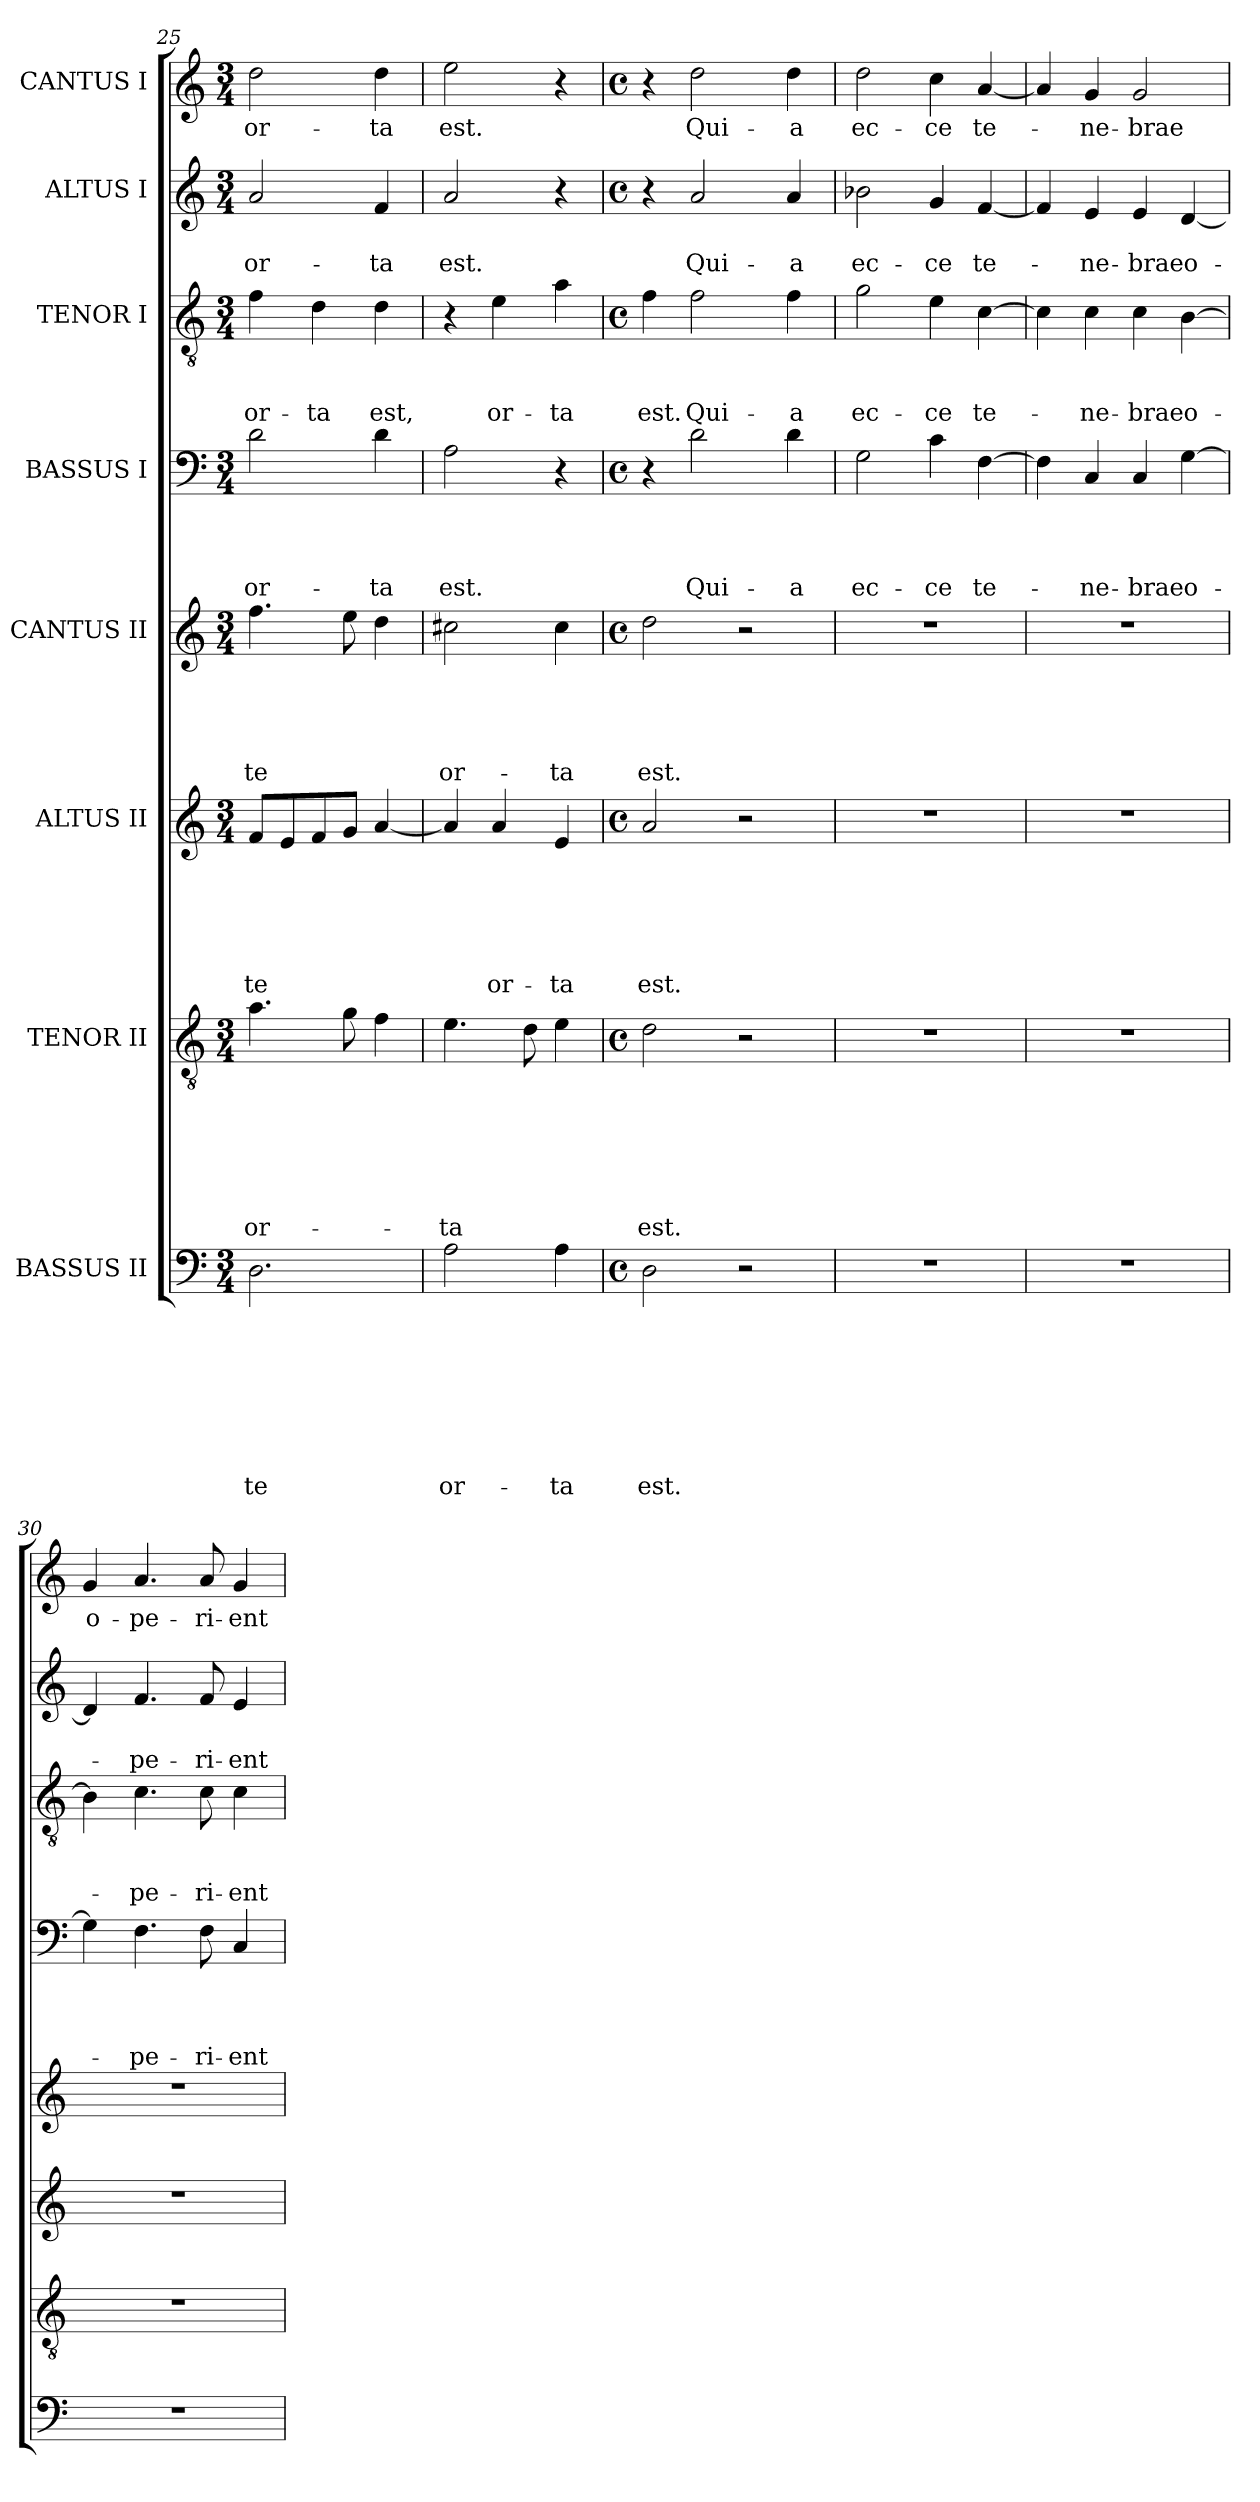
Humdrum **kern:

**kern	**text	**text	**text	**text	**text	**text	**text	**text	**kern	**text	**text	**text	**text	**text	**text	**text	**kern	**text	**text	**text	**text	**text	**text	**kern	**text	**text	**text	**text	**text	**kern	**text	**text	**text	**text	**kern	**text	**text	**text	**kern	**text	**text	**kern	**text
*part8	*part8	*part8	*part8	*part8	*part8	*part8	*part8	*part8	*part7	*part7	*part7	*part7	*part7	*part7	*part7	*part7	*part6	*part6	*part6	*part6	*part6	*part6	*part6	*part5	*part5	*part5	*part5	*part5	*part5	*part4	*part4	*part4	*part4	*part4	*part3	*part3	*part3	*part3	*part2	*part2	*part2	*part1	*part1
*staff8	*staff8	*staff8	*staff8	*staff8	*staff8	*staff8	*staff8	*staff8	*staff7	*staff7	*staff7	*staff7	*staff7	*staff7	*staff7	*staff7	*staff6	*staff6	*staff6	*staff6	*staff6	*staff6	*staff6	*staff5	*staff5	*staff5	*staff5	*staff5	*staff5	*staff4	*staff4	*staff4	*staff4	*staff4	*staff3	*staff3	*staff3	*staff3	*staff2	*staff2	*staff2	*staff1	*staff1
*I"BASSUS II	*	*	*	*	*	*	*	*	*I"TENOR II	*	*	*	*	*	*	*	*I"ALTUS II	*	*	*	*	*	*	*I"CANTUS II	*	*	*	*	*	*I"BASSUS I	*	*	*	*	*I"TENOR I	*	*	*	*I"ALTUS I	*	*	*I"CANTUS I	*
*clefF4	*	*	*	*	*	*	*	*	*clefGv2	*	*	*	*	*	*	*	*clefG2	*	*	*	*	*	*	*clefG2	*	*	*	*	*	*clefF4	*	*	*	*	*clefGv2	*	*	*	*clefG2	*	*	*clefG2	*
*k[]	*	*	*	*	*	*	*	*	*k[]	*	*	*	*	*	*	*	*k[]	*	*	*	*	*	*	*k[]	*	*	*	*	*	*k[]	*	*	*	*	*k[]	*	*	*	*k[]	*	*	*k[]	*
*C:	*	*	*	*	*	*	*	*	*C:	*	*	*	*	*	*	*	*C:	*	*	*	*	*	*	*C:	*	*	*	*	*	*C:	*	*	*	*	*C:	*	*	*	*C:	*	*	*C:	*
*M3/4	*	*	*	*	*	*	*	*	*M3/4	*	*	*	*	*	*	*	*M3/4	*	*	*	*	*	*	*M3/4	*	*	*	*	*	*M3/4	*	*	*	*	*M3/4	*	*	*	*M3/4	*	*	*M3/4	*
=25	=25	=25	=25	=25	=25	=25	=25	=25	=25	=25	=25	=25	=25	=25	=25	=25	=25	=25	=25	=25	=25	=25	=25	=25	=25	=25	=25	=25	=25	=25	=25	=25	=25	=25	=25	=25	=25	=25	=25	=25	=25	=25	=25
2.D\	.	.	.	.	.	.	.	te	4.a\	.	.	.	.	.	.	or-	8f/L	.	.	.	.	.	te	4.ff\	.	.	.	.	te	2d\	.	.	.	or-	4f\	.	.	or-	2a/	.	or-	2dd\	or-
.	.	.	.	.	.	.	.	.	.	.	.	.	.	.	.	.	8e/	.	.	.	.	.	.	.	.	.	.	.	.	.	.	.	.	.	.	.	.	.	.	.	.	.	.
.	.	.	.	.	.	.	.	.	.	.	.	.	.	.	.	.	8f/	.	.	.	.	.	.	.	.	.	.	.	.	.	.	.	.	.	4d\	.	.	-ta	.	.	.	.	.
.	.	.	.	.	.	.	.	.	8g\	.	.	.	.	.	.	.	8g/J	.	.	.	.	.	.	8ee\	.	.	.	.	.	.	.	.	.	.	.	.	.	.	.	.	.	.	.
.	.	.	.	.	.	.	.	.	4f\	.	.	.	.	.	.	.	[4a/	.	.	.	.	.	.	4dd\	.	.	.	.	.	4d\	.	.	.	-ta	4d\	.	.	est,	4f/	.	-ta	4dd\	-ta
=26	=26	=26	=26	=26	=26	=26	=26	=26	=26	=26	=26	=26	=26	=26	=26	=26	=26	=26	=26	=26	=26	=26	=26	=26	=26	=26	=26	=26	=26	=26	=26	=26	=26	=26	=26	=26	=26	=26	=26	=26	=26	=26	=26
2A\	.	.	.	.	.	.	.	or-	4.e\	.	.	.	.	.	.	-ta	4a/]	.	.	.	.	.	.	2cc#X\	.	.	.	.	or-	2A\	.	.	.	est.	4r	.	.	.	2a/	.	est.	2ee\	est.
.	.	.	.	.	.	.	.	.	.	.	.	.	.	.	.	.	4a/	.	.	.	.	.	or-	.	.	.	.	.	.	.	.	.	.	.	4e\	.	.	or-	.	.	.	.	.
.	.	.	.	.	.	.	.	.	8d\	.	.	.	.	.	.	.	.	.	.	.	.	.	.	.	.	.	.	.	.	.	.	.	.	.	.	.	.	.	.	.	.	.	.
4A\	.	.	.	.	.	.	.	-ta	4e\	.	.	.	.	.	.	.	4e/	.	.	.	.	.	-ta	4cc#\	.	.	.	.	-ta	4r	.	.	.	.	4a\	.	.	-ta	4r	.	.	4r	.
=27	=27	=27	=27	=27	=27	=27	=27	=27	=27	=27	=27	=27	=27	=27	=27	=27	=27	=27	=27	=27	=27	=27	=27	=27	=27	=27	=27	=27	=27	=27	=27	=27	=27	=27	=27	=27	=27	=27	=27	=27	=27	=27	=27
*M4/4	*	*	*	*	*	*	*	*	*M4/4	*	*	*	*	*	*	*	*M4/4	*	*	*	*	*	*	*M4/4	*	*	*	*	*	*M4/4	*	*	*	*	*M4/4	*	*	*	*M4/4	*	*	*M4/4	*
*met(c)	*	*	*	*	*	*	*	*	*met(c)	*	*	*	*	*	*	*	*met(c)	*	*	*	*	*	*	*met(c)	*	*	*	*	*	*met(c)	*	*	*	*	*met(c)	*	*	*	*met(c)	*	*	*met(c)	*
2D\	.	.	.	.	.	.	.	est.	2d\	.	.	.	.	.	.	est.	2a/	.	.	.	.	.	est.	2dd\	.	.	.	.	est.	4r	.	.	.	.	4f\	.	.	est.	4r	.	.	4r	.
.	.	.	.	.	.	.	.	.	.	.	.	.	.	.	.	.	.	.	.	.	.	.	.	.	.	.	.	.	.	2d\	.	.	.	Qui-	2f\	.	.	Qui-	2a/	.	Qui-	2dd\	Qui-
2r	.	.	.	.	.	.	.	.	2r	.	.	.	.	.	.	.	2r	.	.	.	.	.	.	2r	.	.	.	.	.	.	.	.	.	.	.	.	.	.	.	.	.	.	.
.	.	.	.	.	.	.	.	.	.	.	.	.	.	.	.	.	.	.	.	.	.	.	.	.	.	.	.	.	.	4d\	.	.	.	-a	4f\	.	.	-a	4a/	.	-a	4dd\	-a
!!LO:PB:g=z
=28	=28	=28	=28	=28	=28	=28	=28	=28	=28	=28	=28	=28	=28	=28	=28	=28	=28	=28	=28	=28	=28	=28	=28	=28	=28	=28	=28	=28	=28	=28	=28	=28	=28	=28	=28	=28	=28	=28	=28	=28	=28	=28	=28
1r	.	.	.	.	.	.	.	.	1r	.	.	.	.	.	.	.	1r	.	.	.	.	.	.	1r	.	.	.	.	.	2G\	.	.	.	ec-	2g\	.	.	ec-	2b-X\	.	ec-	2dd\	ec-
.	.	.	.	.	.	.	.	.	.	.	.	.	.	.	.	.	.	.	.	.	.	.	.	.	.	.	.	.	.	4c\	.	.	.	-ce	4e\	.	.	-ce	4g/	.	-ce	4cc\	-ce
.	.	.	.	.	.	.	.	.	.	.	.	.	.	.	.	.	.	.	.	.	.	.	.	.	.	.	.	.	.	[4F\	.	.	.	te-	[4c\	.	.	te-	[4f/	.	te-	[4a/	te-
=29	=29	=29	=29	=29	=29	=29	=29	=29	=29	=29	=29	=29	=29	=29	=29	=29	=29	=29	=29	=29	=29	=29	=29	=29	=29	=29	=29	=29	=29	=29	=29	=29	=29	=29	=29	=29	=29	=29	=29	=29	=29	=29	=29
1r	.	.	.	.	.	.	.	.	1r	.	.	.	.	.	.	.	1r	.	.	.	.	.	.	1r	.	.	.	.	.	4F\]	.	.	.	.	4c\]	.	.	.	4f/]	.	.	4a/]	.
.	.	.	.	.	.	.	.	.	.	.	.	.	.	.	.	.	.	.	.	.	.	.	.	.	.	.	.	.	.	4C/	.	.	.	-ne-	4c\	.	.	-ne-	4e/	.	-ne-	4g/	-ne-
.	.	.	.	.	.	.	.	.	.	.	.	.	.	.	.	.	.	.	.	.	.	.	.	.	.	.	.	.	.	4C/	.	.	.	-brae	4c\	.	.	-brae	4e/	.	-brae	2g/	-brae
.	.	.	.	.	.	.	.	.	.	.	.	.	.	.	.	.	.	.	.	.	.	.	.	.	.	.	.	.	.	[4G\	.	.	.	o-	[4B\	.	.	o-	[4d/	.	o-	.	.
=30	=30	=30	=30	=30	=30	=30	=30	=30	=30	=30	=30	=30	=30	=30	=30	=30	=30	=30	=30	=30	=30	=30	=30	=30	=30	=30	=30	=30	=30	=30	=30	=30	=30	=30	=30	=30	=30	=30	=30	=30	=30	=30	=30
1r	.	.	.	.	.	.	.	.	1r	.	.	.	.	.	.	.	1r	.	.	.	.	.	.	1r	.	.	.	.	.	4G\]	.	.	.	.	4B\]	.	.	.	4d/]	.	.	4g/	o-
.	.	.	.	.	.	.	.	.	.	.	.	.	.	.	.	.	.	.	.	.	.	.	.	.	.	.	.	.	.	4.F\	.	.	.	-pe-	4.c\	.	.	-pe-	4.f/	.	-pe-	4.a/	-pe-
.	.	.	.	.	.	.	.	.	.	.	.	.	.	.	.	.	.	.	.	.	.	.	.	.	.	.	.	.	.	8F\	.	.	.	-ri-	8c\	.	.	-ri-	8f/	.	-ri-	8a/	-ri-
.	.	.	.	.	.	.	.	.	.	.	.	.	.	.	.	.	.	.	.	.	.	.	.	.	.	.	.	.	.	4C/	.	.	.	-ent	4c\	.	.	-ent	4e/	.	-ent	4g/	-ent
=	=	=	=	=	=	=	=	=	=	=	=	=	=	=	=	=	=	=	=	=	=	=	=	=	=	=	=	=	=	=	=	=	=	=	=	=	=	=	=	=	=	=	=
*-	*-	*-	*-	*-	*-	*-	*-	*-	*-	*-	*-	*-	*-	*-	*-	*-	*-	*-	*-	*-	*-	*-	*-	*-	*-	*-	*-	*-	*-	*-	*-	*-	*-	*-	*-	*-	*-	*-	*-	*-	*-	*-	*-
